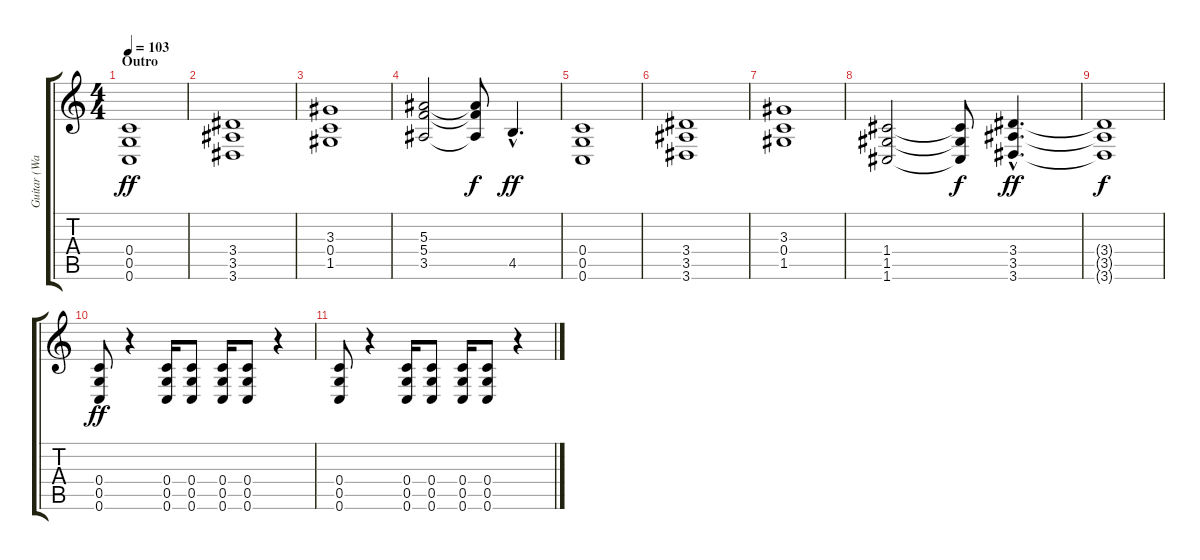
\track ("Guitar (Wayne Static)" "Guitar (Wa") {instrument distortionguitar}
\staff {score tabs}
\tuning (D4 A3 F3 C3 G2 C2) {hide}
\ts (4 4)
\section ("" "Outro")
\tempo 103
\clef g2
\ks c
(0.4 0.5 0.6).1{dy ff} |
(3.4 3.5 3.6).1 |
(3.3 0.4 1.5).1 |
(5.3 5.4 3.5).2 (5.3{t} 5.4{t} 3.5{t}).8{dy f} 4.5{hac}.4{d dy ff} |
(0.4 0.5 0.6).1 |
(3.4 3.5 3.6).1 |
(3.3 0.4 1.5).1 |
(1.4 1.5 1.6).2 (1.4{t} 1.5{t} 1.6{t}).8{dy f} (3.4{hac} 3.5{hac} 3.6{hac}).4{d dy ff} |
(3.4{t} 3.5{t} 3.6{t}).1{dy f} |
(0.4 0.5 0.6).8{dy ff} r.4 (0.4 0.5 0.6).16 (0.4 0.5 0.6).8 (0.4 0.5 0.6).16 (0.4 0.5 0.6).8 r.4 |
(0.4 0.5 0.6).8 r.4 (0.4 0.5 0.6).16 (0.4 0.5 0.6).8 (0.4 0.5 0.6).16 (0.4 0.5 0.6).8 r.4
